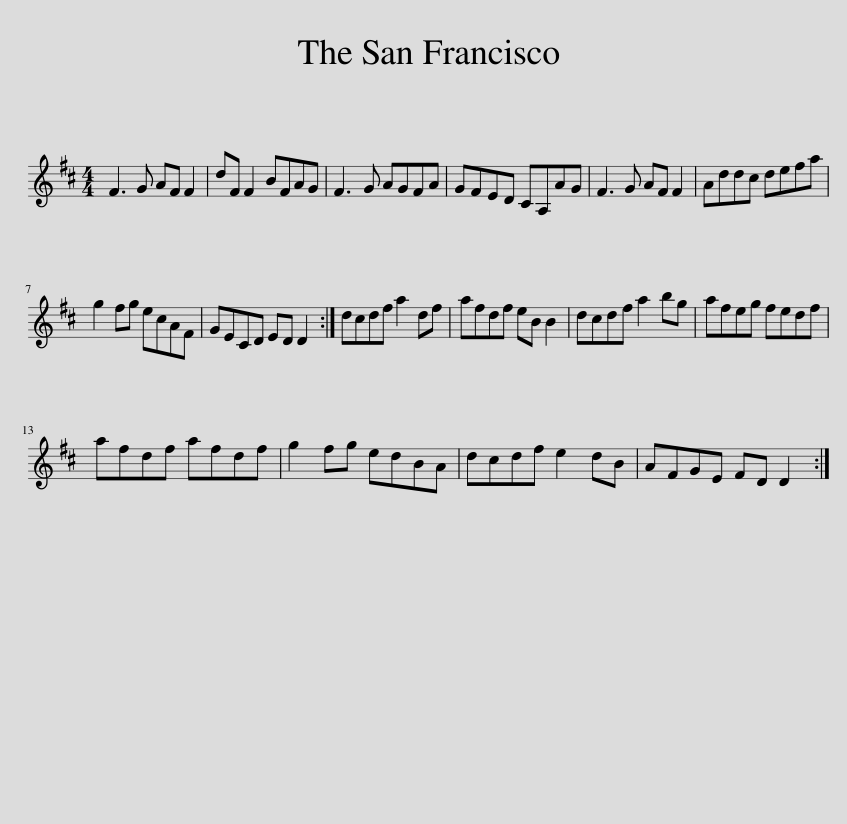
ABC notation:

X:1
L:1/8
M:4/4
I:linebreak $
K:D
V:1 treble
V:1
 F3 G AF F2 | dF F2 BFAG | F3 G AGFA | GFED CA,AG | F3 G AF F2 | %5
 Addc defa |$ g2 fg ecAF | GECD ED D2 :| dcdf a2 df | afdf eB B2 | %10
 dcdf a2 bg | afeg fedf |$ afdf afdf | g2 fg edBA | dcdf e2 dB | %15
 AFGE FD D2 :| %16
